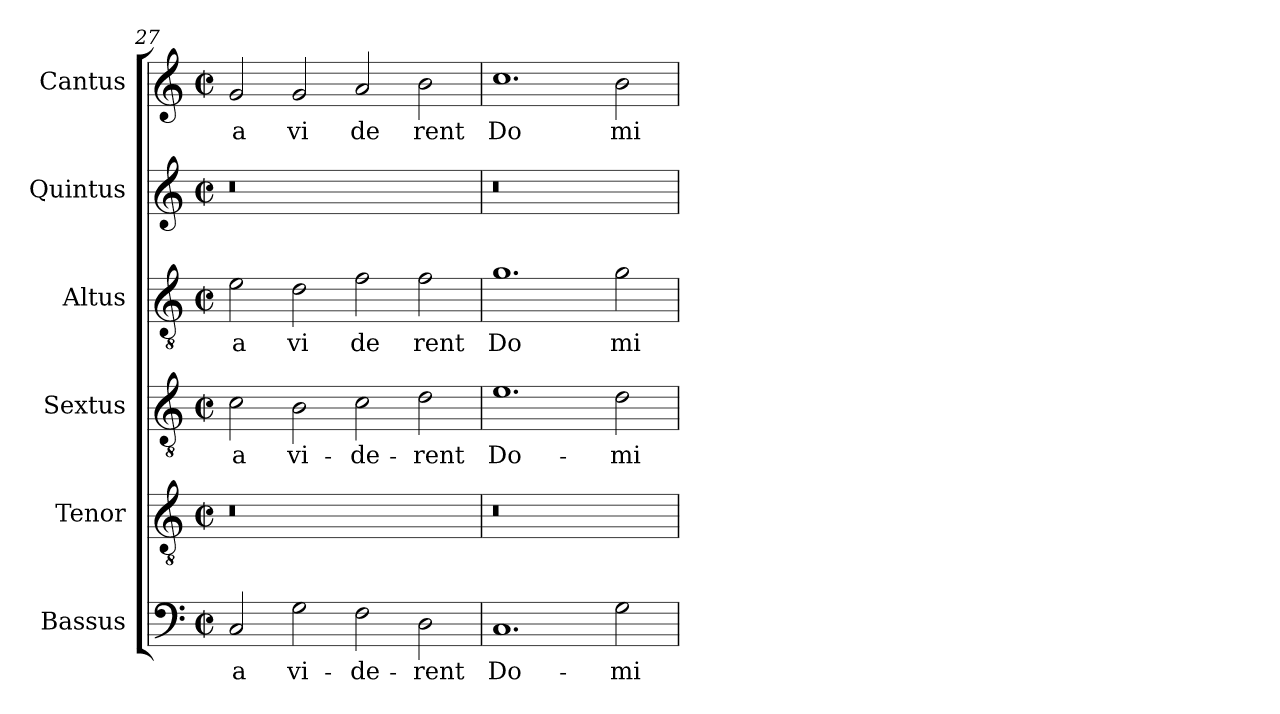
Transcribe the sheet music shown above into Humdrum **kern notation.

**kern	**text	**kern	**kern	**text	**kern	**text	**kern	**kern	**text
*part6	*part6	*part5	*part4	*part4	*part3	*part3	*part2	*part1	*part1
*staff6	*staff6	*staff5	*staff4	*staff4	*staff3	*staff3	*staff2	*staff1	*staff1
*I"Bassus	*	*I"Tenor	*I"Sextus	*	*I"Altus	*	*I"Quintus	*I"Cantus	*
*clefF4	*	*clefGv2	*clefGv2	*	*clefGv2	*	*clefG2	*clefG2	*
*M2/2	*	*M2/2	*M2/2	*	*M2/2	*	*M2/2	*M2/2	*
*met(c|)	*	*met(c|)	*met(c|)	*	*met(c|)	*	*met(c|)	*met(c|)	*
=27	=27	=27	=27	=27	=27	=27	=27	=27	=27
!	!LO:LY:b:cj	!	!	!LO:LY:b:cj	!	!LO:LY:b:cj	!	!	!LO:LY:b:cj
2C/	-a	0r	2c\	-a	2e\	a	0r	2g/	a
!	!LO:LY:b:cj	!	!	!LO:LY:b:cj	!	!LO:LY:b:cj	!	!	!LO:LY:b:cj
2G\	vi-	.	2B\	vi-	2d\	vi	.	2g/	vi
!	!LO:LY:b:cj	!	!	!LO:LY:b:cj	!	!LO:LY:b:cj	!	!	!LO:LY:b:cj
2F\	-de-	.	2c\	-de-	2f\	de	.	2a/	de
!	!LO:LY:b:cj	!	!	!LO:LY:b:cj	!	!LO:LY:b:cj	!	!	!LO:LY:b:cj
2D\	-rent	.	2d\	-rent	2f\	rent	.	2b\	rent
=28	=28	=28	=28	=28	=28	=28	=28	=28	=28
!	!LO:LY:b:cj	!	!	!LO:LY:b:cj	!	!LO:LY:b:cj	!	!	!LO:LY:b:cj
1.C	Do-	0r	1.e	Do-	1.g	Do	0r	1.cc	Do
!	!LO:LY:b:cj	!	!	!LO:LY:b:cj	!	!LO:LY:b:cj	!	!	!LO:LY:b:cj
2G\	-mi-	.	2d\	-mi-	2g\	mi	.	2b\	mi
=	=	=	=	=	=	=	=	=	=
*-	*-	*-	*-	*-	*-	*-	*-	*-	*-
